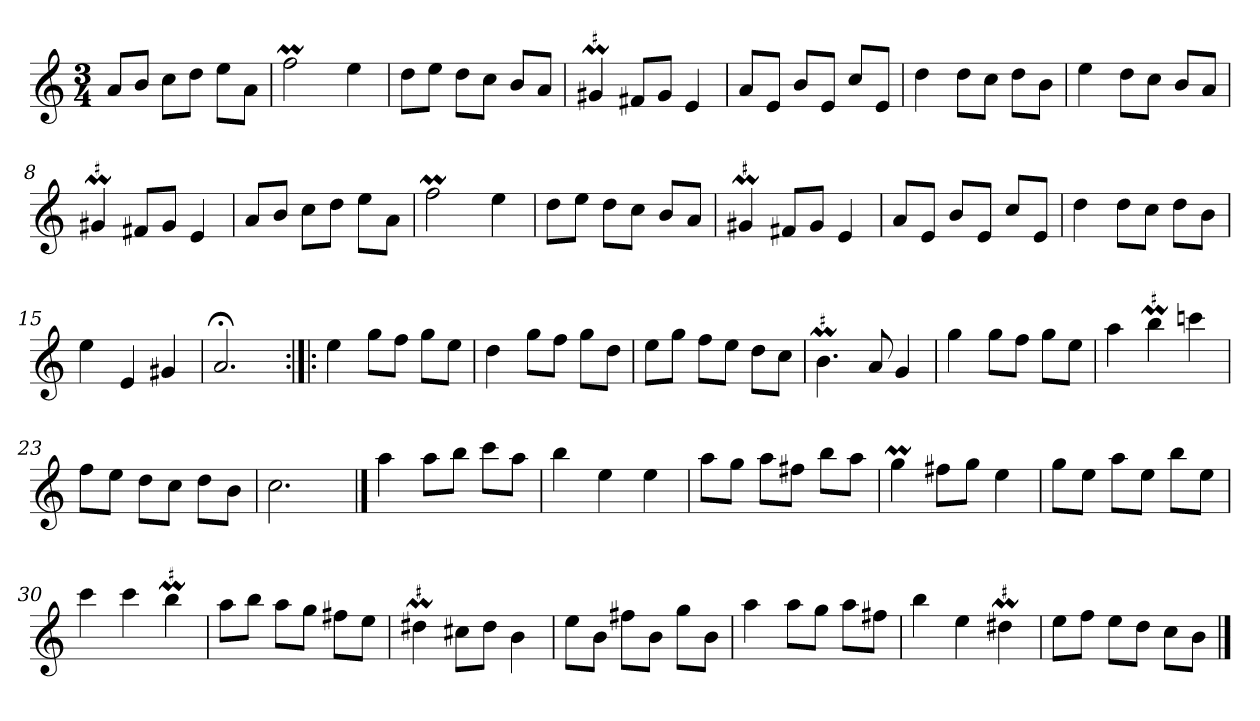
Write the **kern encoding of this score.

**kern
*part1
*staff1
*clefG2
*k[]
*a:
*M3/4
*MM120
=1
8a/L
8b/J
8cc\L
8dd\J
8ee\L
8a\J
=2
2ffM
4ee
=3
8dd\L
8ee\J
8dd\L
8cc\J
8b/L
8a/J
=4
!LO:MOR:acc=#
4g#XM
8f#X/L
8g#/J
4e
=5
8a/L
8e/J
8b/L
8e/J
8cc/L
8e/J
=6
4dd
8dd\L
8cc\J
8dd\L
8b\J
=7
4ee
8dd\L
8cc\J
8b/L
8a/J
=8
!LO:MOR:acc=#
4g#XM
8f#X/L
8g#/J
4e
=9
8a/L
8b/J
8cc\L
8dd\J
8ee\L
8a\J
=10
2ffM
4ee
=11
8dd\L
8ee\J
8dd\L
8cc\J
8b/L
8a/J
=12
!LO:MOR:acc=#
4g#XM
8f#X/L
8g#/J
4e
=13
8a/L
8e/J
8b/L
8e/J
8cc/L
8e/J
=14
4dd
8dd\L
8cc\J
8dd\L
8b\J
=15
4ee
4e
4g#X
=16
2.a;<
=17:|!|:
4ee
8gg\L
8ff\J
8gg\L
8ee\J
=18
4dd
8gg\L
8ff\J
8gg\L
8dd\J
=19
8ee\L
8gg\J
8ff\L
8ee\J
8dd\L
8cc\J
=20
!LO:MOR:acc=#
4.bM
8a
4g
=21
4gg
8gg\L
8ff\J
8gg\L
8ee\J
=22
4aa
!LO:MOR:acc=#
4bbM
4cccn
=23
8ff\L
8ee\J
8dd\L
8cc\J
8dd\L
8b\J
=24
2.cc
==25
4aa
8aa\L
8bb\J
8ccc\L
8aa\J
=26
4bb
4ee
4ee
=27
8aa\L
8gg\J
8aa\L
8ff#X\J
8bb\L
8aa\J
=28
4ggM
8ff#X\L
8gg\J
4ee
=29
8gg\L
8ee\J
8aa\L
8ee\J
8bb\L
8ee\J
=30
4ccc
4ccc
!LO:MOR:acc=#
4bbM
=31
8aa\L
8bb\J
8aa\L
8gg\J
8ff#X\L
8ee\J
=32
!LO:MOR:acc=#
4dd#XM
8cc#X\L
8dd#\J
4b
=33
8ee\L
8b\J
8ff#X\L
8b\J
8gg\L
8b\J
=34
4aa
8aa\L
8gg\J
8aa\L
8ff#X\J
=35
4bb
4ee
!LO:MOR:acc=#
4dd#XM
=36
8ee\L
8ff\J
8ee\L
8dd\J
8cc\L
8b\J
==
*-
